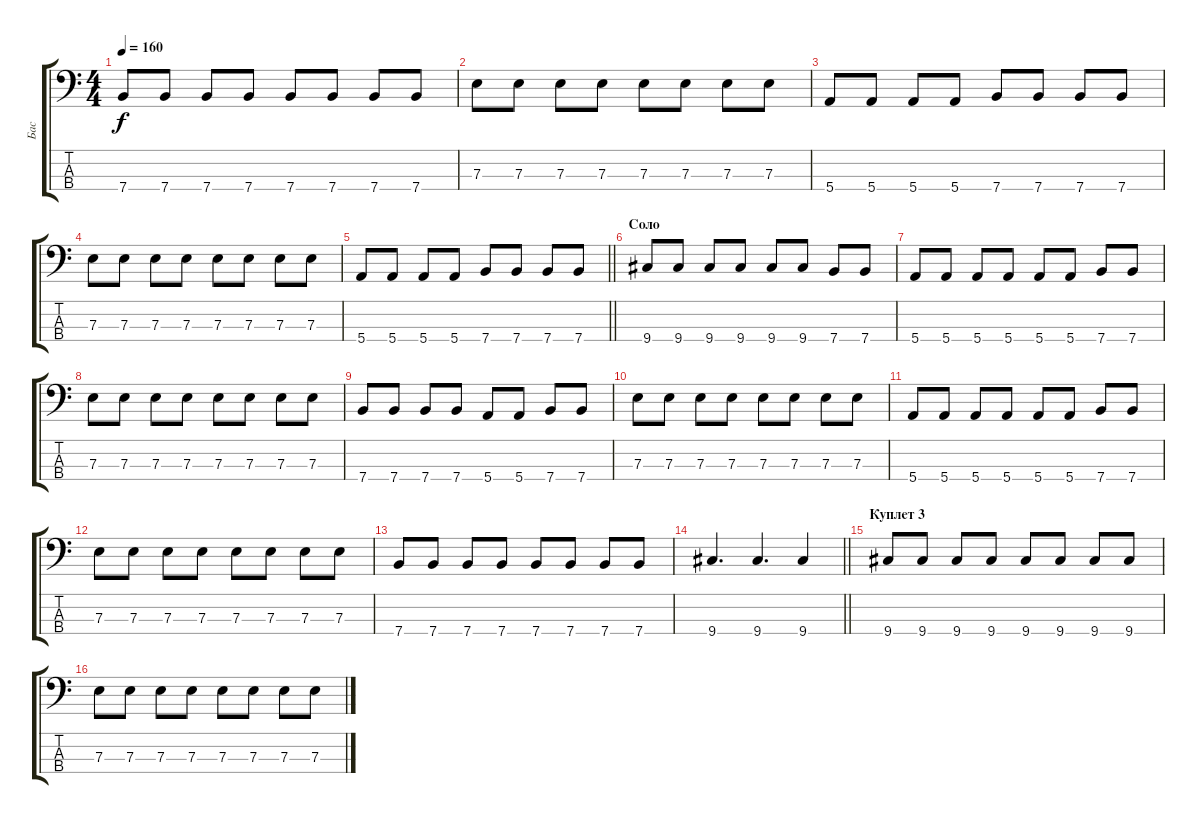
\track ("Бас" "Бас") {instrument electricbassfinger}
\staff {score tabs}
\tuning (G2 D2 A1 E1) {hide}
\ts (4 4)
\tempo 160
\clef f4
\ks c
7.4.8{dy f} 7.4.8 7.4.8 7.4.8 7.4.8 7.4.8 7.4.8 7.4.8 |
7.3.8 7.3.8 7.3.8 7.3.8 7.3.8 7.3.8 7.3.8 7.3.8 |
5.4.8 5.4.8 5.4.8 5.4.8 7.4.8 7.4.8 7.4.8 7.4.8 |
7.3.8 7.3.8 7.3.8 7.3.8 7.3.8 7.3.8 7.3.8 7.3.8 |
\barLineRight lightlight
5.4.8 5.4.8 5.4.8 5.4.8 7.4.8 7.4.8 7.4.8 7.4.8 |
\section ("" "Соло")
9.4.8 9.4.8 9.4.8 9.4.8 9.4.8 9.4.8 7.4.8 7.4.8 |
5.4.8 5.4.8 5.4.8 5.4.8 5.4.8 5.4.8 7.4.8 7.4.8 |
7.3.8 7.3.8 7.3.8 7.3.8 7.3.8 7.3.8 7.3.8 7.3.8 |
7.4.8 7.4.8 7.4.8 7.4.8 5.4.8 5.4.8 7.4.8 7.4.8 |
7.3.8 7.3.8 7.3.8 7.3.8 7.3.8 7.3.8 7.3.8 7.3.8 |
5.4.8 5.4.8 5.4.8 5.4.8 5.4.8 5.4.8 7.4.8 7.4.8 |
7.3.8 7.3.8 7.3.8 7.3.8 7.3.8 7.3.8 7.3.8 7.3.8 |
7.4.8 7.4.8 7.4.8 7.4.8 7.4.8 7.4.8 7.4.8 7.4.8 |
\barLineRight lightlight
9.4.4{d} 9.4.4{d} 9.4.4 |
\section ("" "Куплет 3")
9.4.8{volume 16} 9.4.8 9.4.8 9.4.8 9.4.8 9.4.8 9.4.8 9.4.8 |
7.3.8 7.3.8 7.3.8 7.3.8 7.3.8 7.3.8 7.3.8 7.3.8
